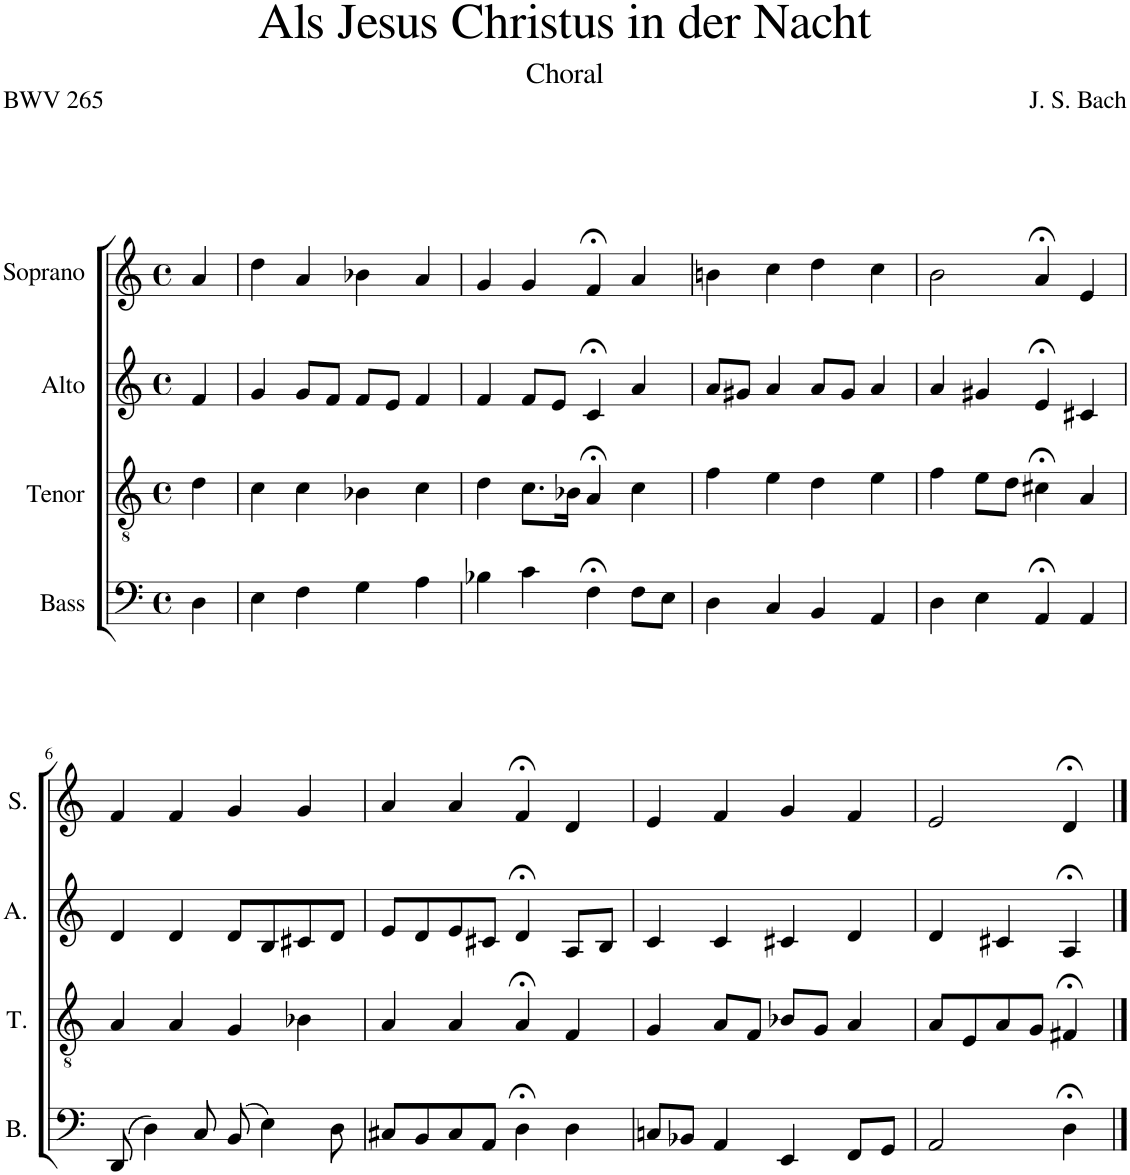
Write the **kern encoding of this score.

**kern	**kern	**kern	**kern
*part4	*part3	*part2	*part1
*staff4	*staff3	*staff2	*staff1
*I"Bass	*I"Tenor	*I"Alto	*I"Soprano
*I'B.	*I'T.	*I'A.	*I'S.
*clefF4	*clefGv2	*clefG2	*clefG2
*k[]	*k[]	*k[]	*k[]
*M4/4	*M4/4	*M4/4	*M4/4
*met(c)	*met(c)	*met(c)	*met(c)
=1	=1	=1	=1
4D\	4d\	4f/	4a/
=2	=2	=2	=2
4E\	4c\	4g/	4dd\
4F\	4c\	8g/L	4a/
.	.	8f/J	.
4G\	4B-X\	8f/L	4b-X\
.	.	8e/J	.
4A\	4c\	4f/	4a/
=3	=3	=3	=3
4B-X\	4d\	4f/	4g/
4c\	8.c\L	8f/L	4g/
.	.	8e/J	.
.	16B-X\Jk	.	.
4F;<\	4A;</	4c;</	4f;</
8F\L	4c\	4a/	4a/
8E\J	.	.	.
=4	=4	=4	=4
4D\	4f\	8a/L	4bn\
.	.	8g#X/J	.
4C/	4e\	4a/	4cc\
4BB/	4d\	8a/L	4dd\
.	.	8g#/J	.
4AA/	4e\	4a/	4cc\
=5	=5	=5	=5
4D\	4f\	4a/	2b\
4E\	8e\L	4g#X/	.
.	8d\J	.	.
4AA;</	4c#X;<\	4e;</	4a;</
4AA/	4A/	4c#X/	4e/
!!LO:LB:g=z
=6	=6	=6	=6
(8DD/	4A/	4d/	4f/
4D\)	.	.	.
.	4A/	4d/	4f/
8C/	.	.	.
(8BB/	4G/	8d/L	4g/
4E\)	.	8B/	.
.	4B-X\	8c#X/	4g/
8D\	.	8d/J	.
=7	=7	=7	=7
8C#X/L	4A/	8e/L	4a/
8BB/	.	8d/	.
8C#/	4A/	8e/	4a/
8AA/J	.	8c#X/J	.
4D;<\	4A;</	4d;</	4f;</
4D\	4F/	8A/L	4d/
.	.	8B/J	.
=8	=8	=8	=8
8Cn/L	4G/	4c/	4e/
8BB-X/J	.	.	.
4AA/	8A/L	4c/	4f/
.	8F/J	.	.
4EE/	8B-X/L	4c#X/	4g/
.	8G/J	.	.
8FF/L	4A/	4d/	4f/
8GG/J	.	.	.
=9	=9	=9	=9
2AA/	8A/L	4d/	2e/
.	8E/	.	.
.	8A/	4c#X/	.
.	8G/J	.	.
4D;<\	4F#X;</	4A;</	4d;</
==	==	==	==
*-	*-	*-	*-
